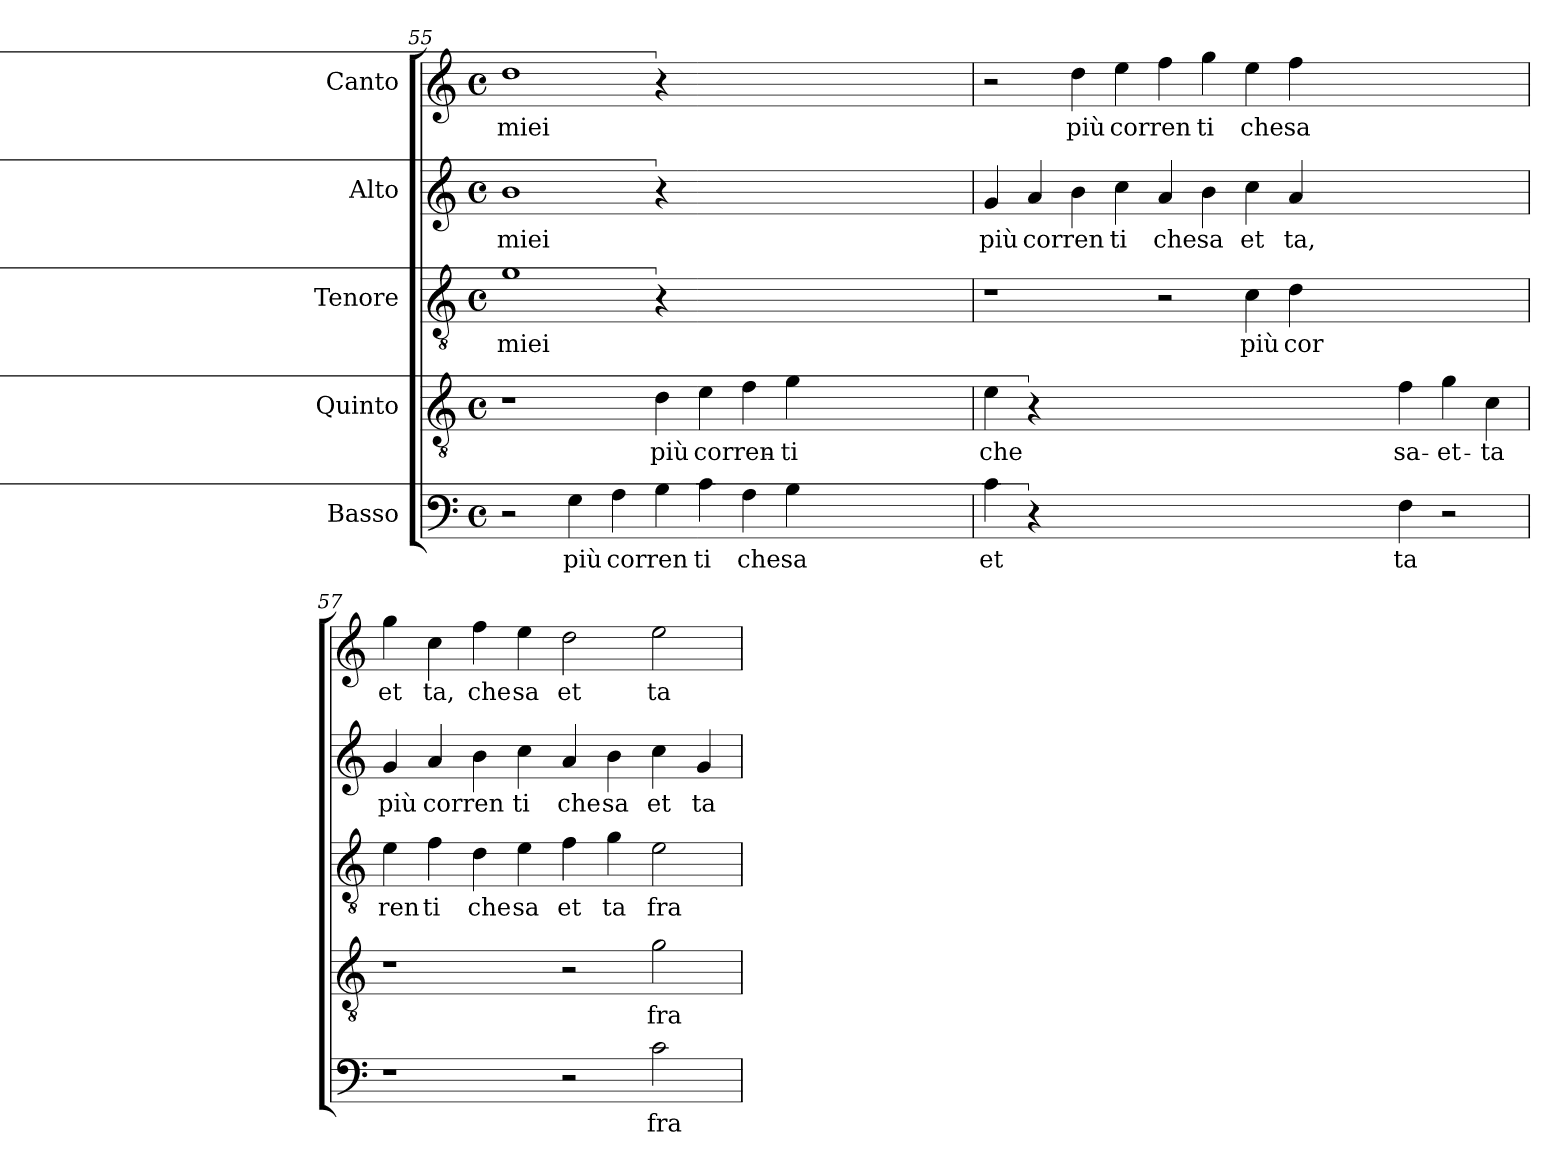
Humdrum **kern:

**kern	**text	**kern	**text	**kern	**text	**kern	**text	**kern	**text
*part5	*part5	*part4	*part4	*part3	*part3	*part2	*part2	*part1	*part1
*staff5	*staff5	*staff4	*staff4	*staff3	*staff3	*staff2	*staff2	*staff1	*staff1
*I"Basso	*	*I"Quinto	*	*I"Tenore	*	*I"Alto	*	*I"Canto	*
*clefF4	*	*clefGv2	*	*clefGv2	*	*clefG2	*	*clefG2	*
*M4/4	*	*M4/4	*	*M4/4	*	*M4/4	*	*M4/4	*
*met(c)	*	*met(c)	*	*met(c)	*	*met(c)	*	*met(c)	*
=55	=55	=55	=55	=55	=55	=55	=55	=55	=55
!	!	!	!	!	!LO:LY:b:cj	!	!LO:LY:b:cj	!	!LO:LY:b:cj
2r	.	1r	.	1g	miei	1b	miei	1dd	miei
!	!LO:LY:b:cj	!	!	!	!	!	!	!	!
4G\	più	.	.	.	.	.	.	.	.
!	!LO:LY:b	!	!	!	!	!	!	!	!
4A\	corren	.	.	.	.	.	.	.	.
!	!	!	!LO:LY:b:cj	!LO:N:vis=1	!	!LO:N:vis=1	!	!LO:N:vis=1	!
4B\	.	4d\	più	4%9r	.	4%9r	.	4%9r	.
!	!LO:LY:b:cj	!	!LO:LY:b	!	!	!	!	!	!
4c\	ti	4e\	corren-	.	.	.	.	.	.
!	!LO:LY:b:cj	!	!	!	!	!	!	!	!
4A\	che	4f\	.	.	.	.	.	.	.
!	!LO:LY:b:cj	!	!LO:LY:b:cj	!	!	!	!	!	!
4B\	sa	4g\	-ti	.	.	.	.	.	.
1ryy	.	1ryy	.	.	.	.	.	.	.
4ryy	.	4ryy	.	.	.	.	.	.	.
!!LO:LB:g=z
=56	=56	=56	=56	=56	=56	=56	=56	=56	=56
!	!LO:LY:b:cj	!	!LO:LY:b:cj	!	!	!	!LO:LY:b:cj	!	!
4c\	et	4e\	che	1r	.	4g/	più	2r	.
!LO:N:vis=1	!	!LO:N:vis=1	!	!	!	!	!LO:LY:b	!	!
4%9r	.	4%9r	.	.	.	4a/	corren	.	.
!	!	!	!	!	!	!	!	!	!LO:LY:b:cj
.	.	.	.	.	.	4b\	.	4dd\	più
!	!	!	!	!	!	!	!LO:LY:b:cj	!	!LO:LY:b
.	.	.	.	.	.	4cc\	ti	4ee\	corren
!	!	!	!	!	!	!	!LO:LY:b:cj	!	!
.	.	.	.	2r	.	4a/	che	4ff\	.
!	!	!	!	!	!	!	!LO:LY:b:cj	!	!LO:LY:b:cj
.	.	.	.	.	.	4b\	sa	4gg\	ti
!	!	!	!	!	!LO:LY:b:cj	!	!LO:LY:b:cj	!	!LO:LY:b:cj
.	.	.	.	4c\	più	4cc\	et	4ee\	che
!	!	!	!	!	!LO:LY:b:cj	!	!LO:LY:b:cj	!	!LO:LY:b:cj
.	.	.	.	4d\	cor	4a/	ta,	4ff\	sa
.	.	.	.	1ryy	.	1ryy	.	1ryy	.
!	!LO:LY:b:cj	!	!LO:LY:b:cj	!	!	!	!	!	!
4F\	ta	4f\	sa-	.	.	.	.	.	.
!	!	!	!LO:LY:b:cj	!	!	!	!	!	!
2r	.	4g\	-et-	.	.	.	.	.	.
!	!	!	!LO:LY:b:cj	!	!	!	!	!	!
.	.	4c\	-ta	4ryy	.	4ryy	.	4ryy	.
=57	=57	=57	=57	=57	=57	=57	=57	=57	=57
!	!	!	!	!	!LO:LY:b:cj	!	!LO:LY:b:cj	!	!LO:LY:b:cj
1r	.	1r	.	4e\	ren	4g/	più	4gg\	et
!	!	!	!	!	!LO:LY:b:cj	!	!LO:LY:b	!	!LO:LY:b:cj
.	.	.	.	4f\	ti	4a/	corren	4cc\	ta,
!	!	!	!	!	!LO:LY:b:cj	!	!	!	!LO:LY:b:cj
.	.	.	.	4d\	che	4b\	.	4ff\	che
!	!	!	!	!	!LO:LY:b:cj	!	!LO:LY:b:cj	!	!LO:LY:b:cj
.	.	.	.	4e\	sa	4cc\	ti	4ee\	sa
!	!	!	!	!	!LO:LY:b:cj	!	!LO:LY:b:cj	!	!LO:LY:b:cj
2r	.	2r	.	4f\	et	4a/	che	2dd\	et
!	!	!	!	!	!LO:LY:b:cj	!	!LO:LY:b:cj	!	!
.	.	.	.	4g\	ta	4b\	sa	.	.
!	!LO:LY:b	!	!LO:LY:b	!	!LO:LY:b	!	!LO:LY:b:cj	!	!LO:LY:b:cj
2c\	fra	2g\	fra	2e\	fra	4cc\	et	2ee\	ta
!	!	!	!	!	!	!	!LO:LY:b:cj	!	!
.	.	.	.	.	.	4g/	ta	.	.
=	=	=	=	=	=	=	=	=	=
*-	*-	*-	*-	*-	*-	*-	*-	*-	*-
